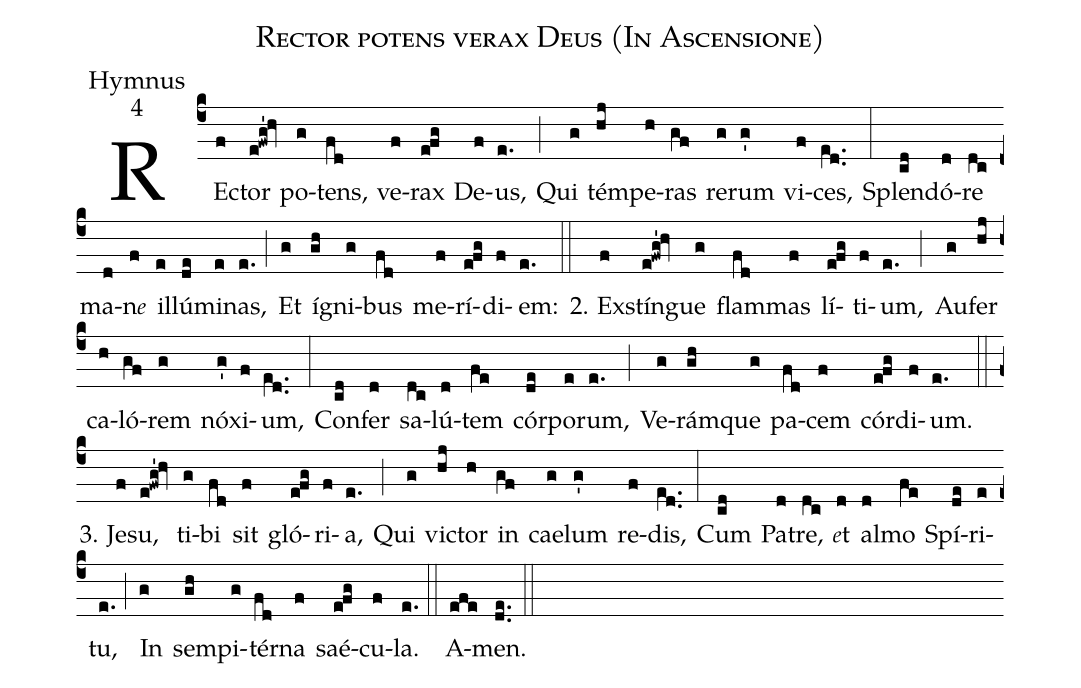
name:Rector potens verax Deus (In Ascensione);
office-part:Hymnus;
mode:4;
%%
(c4)RE(f)ctor(e!fwg'!hv) po(g)tens,(fd) ve(f)rax(efg) De(f)us,(e.) (;)
Qui(g) tém(hj)pe(h)ras(gf) re(g)rum(g') vi(f)ces,(e[ll:1]d..) (:)
Splen(cd)dó(d)re(dc) ma(d)n<e>e</e>(f) il(e)lú(de)mi(e)nas,(e.) (;)
Et(g) í(gh)gni(g)bus(fd) me(f)rí(efg)di(f)em:(e.) (::)

2. Ex(f)stín(e!fwg'!hv)gue(g) flam(fd)mas(f) lí(efg)ti(f)um,(e.) (;)
Au(g)fer(hj) ca(h)ló(gf)rem(g) nó(g')xi(f)um,(e[ll:1]d..) (:)
Con(cd)fer(d) sa(dc)lú(d)tem(fe) cór(de)po(e)rum,(e.) (;)
Ve(g)rám(gh)que(g) pa(fd)cem(f) cór(efg)di(f)um.(e.) (::)

3. Je(f)su,(e!fwg'!hv) ti(g)bi(fd) sit(f) gló(efg)ri(f)a,(e.) (;)
Qui(g) vi(hj)ctor(h) in(gf) cae(g)lum(g') re(f)dis,(e[ll:1]d..) (:)
Cum(cd) Pa(d)tre,(dc) <e>e</e>t(d) al(d)mo(fe) Spí(de)ri(e)tu,(e.) (;)
In(g) sem(gh)pi(g)tér(fd)na(f) saé(efg)cu(f)la.(e.) (::)
A(efe)men.(de..) (::)
